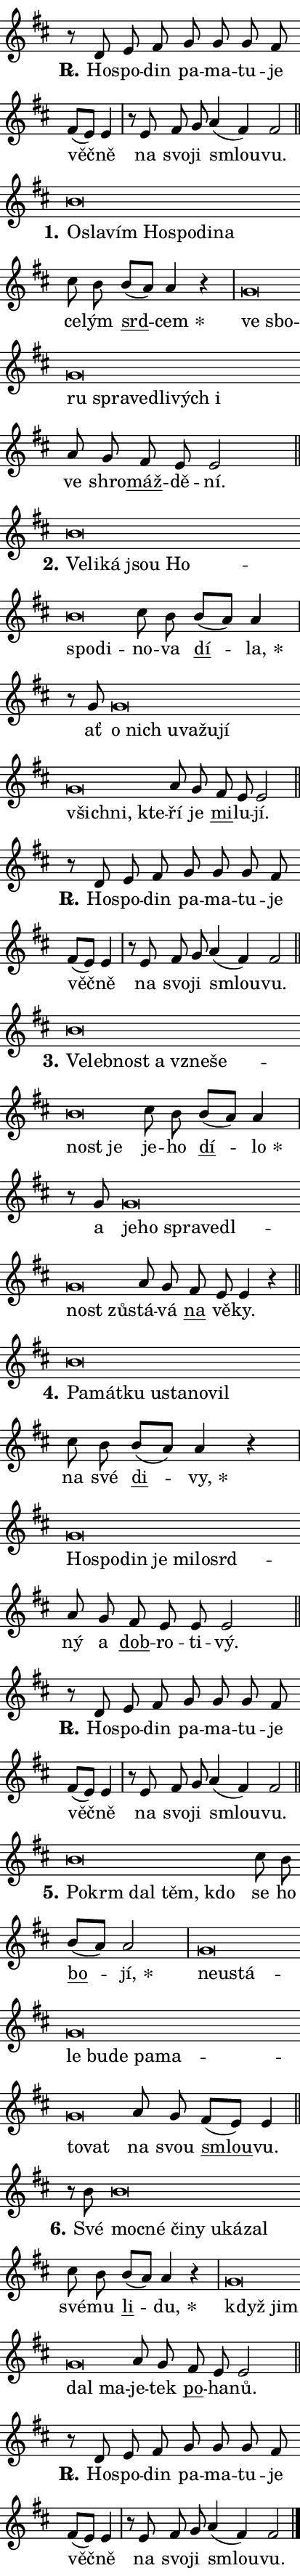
\version "2.22.1"
\header { tagline = "" }
\paper {
  indent = 0\cm
  top-margin = 0\cm
  right-margin = 0\cm
  bottom-margin = 0\cm
  left-margin = 0\cm
  paper-width = 7\cm
  page-breaking = #ly:one-page-breaking
  system-system-spacing.basic-distance = #11
  score-system-spacing.basic-distance = #11
  ragged-last = ##f
}


%% Author: Thomas Morley
%% https://lists.gnu.org/archive/html/lilypond-user/2020-05/msg00002.html
#(define (line-position grob)
"Returns position of @var[grob} in current system:
   @code{'start}, if at first time-step
   @code{'end}, if at last time-step
   @code{'middle} otherwise
"
  (let* ((col (ly:item-get-column grob))
         (ln (ly:grob-object col 'left-neighbor))
         (rn (ly:grob-object col 'right-neighbor))
         (col-to-check-left (if (ly:grob? ln) ln col))
         (col-to-check-right (if (ly:grob? rn) rn col))
         (break-dir-left
           (and
             (ly:grob-property col-to-check-left 'non-musical #f)
             (ly:item-break-dir col-to-check-left)))
         (break-dir-right
           (and
             (ly:grob-property col-to-check-right 'non-musical #f)
             (ly:item-break-dir col-to-check-right))))
        (cond ((eqv? 1 break-dir-left) 'start)
              ((eqv? -1 break-dir-right) 'end)
              (else 'middle))))

#(define (tranparent-at-line-position vctor)
  (lambda (grob)
  "Relying on @code{line-position} select the relevant enry from @var{vctor}.
Used to determine transparency,"
    (case (line-position grob)
      ((end) (not (vector-ref vctor 0)))
      ((middle) (not (vector-ref vctor 1)))
      ((start) (not (vector-ref vctor 2))))))

noteHeadBreakVisibility =
#(define-music-function (break-visibility)(vector?)
"Makes @code{NoteHead}s transparent relying on @var{break-visibility}"
#{
  \override NoteHead.transparent =
    #(tranparent-at-line-position break-visibility)
#})

#(define delete-ledgers-for-transparent-note-heads
  (lambda (grob)
    "Reads whether a @code{NoteHead} is transparent.
If so this @code{NoteHead} is removed from @code{'note-heads} from
@var{grob}, which is supposed to be @code{LedgerLineSpanner}.
As a result ledgers are not printed for this @code{NoteHead}"
    (let* ((nhds-array (ly:grob-object grob 'note-heads))
           (nhds-list
             (if (ly:grob-array? nhds-array)
                 (ly:grob-array->list nhds-array)
                 '()))
           ;; Relies on the transparent-property being done before
           ;; Staff.LedgerLineSpanner.after-line-breaking is executed.
           ;; This is fragile ...
           (to-keep
             (remove
               (lambda (nhd)
                 (ly:grob-property nhd 'transparent #f))
               nhds-list)))
      ;; TODO find a better method to iterate over grob-arrays, similiar
      ;; to filter/remove etc for lists
      ;; For now rebuilt from scratch
      (set! (ly:grob-object grob 'note-heads)  '())
      (for-each
        (lambda (nhd)
          (ly:pointer-group-interface::add-grob grob 'note-heads nhd))
        to-keep))))

hideNotes = {
  \noteHeadBreakVisibility #begin-of-line-visible
}
unHideNotes = {
  \noteHeadBreakVisibility #all-visible
}

% work-around for resetting accidentals
% https://lilypond.org/doc/v2.23/Documentation/notation/displaying-rhythms#unmetered-music
cadenzaMeasure = {
  \cadenzaOff
  \partial 1024 s1024
  \cadenzaOn
}

#(define-markup-command (accent layout props text) (markup?)
  "Underline accented syllable"
  (interpret-markup layout props
    #{\markup \override #'(offset . 4.3) \underline { #text }#}))

responsum = \markup \concat {
  "R" \hspace #-1.05 \path #0.1 #'((moveto 0 0.07) (lineto 0.9 0.8)) \hspace #0.05 "."
}

\layout {
    \context {
        \Staff
        \remove "Time_signature_engraver"
        \override LedgerLineSpanner.after-line-breaking = #delete-ledgers-for-transparent-note-heads
    }
    \context {
        \Voice {
            \override NoteHead.output-attributes = #'((class . "notehead"))
            \override Hairpin.height = #0.55
        }
    }
    \context {
        \Lyrics {
            \override StanzaNumber.output-attributes = #'((class . "stanzanumber"))
            \override LyricSpace.minimum-distance = #0.9
            \override LyricText.font-name = #"TeX Gyre Schola"
            \override LyricText.font-size = 1
            \override StanzaNumber.font-name = #"TeX Gyre Schola Bold"
            \override StanzaNumber.font-size = 1
        }
    }
}

% magnetic-lyrics.ily
%
%   written by
%     Jean Abou Samra <jean@abou-samra.fr>
%     Werner Lemberg <wl@gnu.org>
%
%   adapted by
%     Jiri Hon <jiri.hon@gmail.com>
%
% Version 2022-Apr-15

% https://www.mail-archive.com/lilypond-user@gnu.org/msg149350.html

#(define (Left_hyphen_pointer_engraver context)
   "Collect syllable-hyphen-syllable occurrences in lyrics and store
them in properties.  This engraver only looks to the left.  For
example, if the lyrics input is @code{foo -- bar}, it does the
following.

@itemize @bullet
@item
Set the @code{text} property of the @code{LyricHyphen} grob between
@q{foo} and @q{bar} to @code{foo}.

@item
Set the @code{left-hyphen} property of the @code{LyricText} grob with
text @q{foo} to the @code{LyricHyphen} grob between @q{foo} and
@q{bar}.
@end itemize

Use this auxiliary engraver in combination with the
@code{lyric-@/text::@/apply-@/magnetic-@/offset!} hook."
   (let ((hyphen #f)
         (text #f))
     (make-engraver
      (acknowledgers
       ((lyric-syllable-interface engraver grob source-engraver)
        (set! text grob)))
      (end-acknowledgers
       ((lyric-hyphen-interface engraver grob source-engraver)
        ;(when (not (grob::has-interface grob 'lyric-space-interface))
          (set! hyphen grob)));)
      ((stop-translation-timestep engraver)
       (when (and text hyphen)
         (ly:grob-set-object! text 'left-hyphen hyphen))
       (set! text #f)
       (set! hyphen #f)))))

#(define (lyric-text::apply-magnetic-offset! grob)
   "If the space between two syllables is less than the value in
property @code{LyricText@/.details@/.squash-threshold}, move the right
syllable to the left so that it gets concatenated with the left
syllable.

Use this function as a hook for
@code{LyricText@/.after-@/line-@/breaking} if the
@code{Left_@/hyphen_@/pointer_@/engraver} is active."
   (let ((hyphen (ly:grob-object grob 'left-hyphen #f)))
     (when hyphen
       (let ((left-text (ly:spanner-bound hyphen LEFT)))
         (when (grob::has-interface left-text 'lyric-syllable-interface)
           (let* ((common (ly:grob-common-refpoint grob left-text X))
                  (this-x-ext (ly:grob-extent grob common X))
                  (left-x-ext
                   (begin
                     ;; Trigger magnetism for left-text.
                     (ly:grob-property left-text 'after-line-breaking)
                     (ly:grob-extent left-text common X)))
                  ;; `delta` is the gap width between two syllables.
                  (delta (- (interval-start this-x-ext)
                            (interval-end left-x-ext)))
                  (details (ly:grob-property grob 'details))
                  (threshold (assoc-get 'squash-threshold details 0.2)))
             (when (< delta threshold)
               (let* (;; We have to manipulate the input text so that
                      ;; ligatures crossing syllable boundaries are not
                      ;; disabled.  For languages based on the Latin
                      ;; script this is essentially a beautification.
                      ;; However, for non-Western scripts it can be a
                      ;; necessity.
                      (lt (ly:grob-property left-text 'text))
                      (rt (ly:grob-property grob 'text))
                      (is-space (grob::has-interface hyphen 'lyric-space-interface))
                      (space (if is-space " " ""))
                      (space-markup (grob-interpret-markup grob " "))
                      (space-size (interval-length (ly:stencil-extent space-markup X)))
                      (extra-delta (if is-space space-size 0))
                      ;; Append new syllable.
                      (ltrt-space (if (and (string? lt) (string? rt))
                                (string-append lt space rt)
                                (make-concat-markup (list lt space rt))))
                      ;; Right-align `ltrt` to the right side.
                      (ltrt-space-markup (grob-interpret-markup
                               grob
                               (make-translate-markup
                                (cons (interval-length this-x-ext) 0)
                                (make-right-align-markup ltrt-space)))))
                 (begin
                   ;; Don't print `left-text`.
                   (ly:grob-set-property! left-text 'stencil #f)
                   ;; Set text and stencil (which holds all collected
                   ;; syllables so far) and shift it to the left.
                   (ly:grob-set-property! grob 'text ltrt-space)
                   (ly:grob-set-property! grob 'stencil ltrt-space-markup)
                   (ly:grob-translate-axis! grob (- (- delta extra-delta)) X))))))))))


#(define (lyric-hyphen::displace-bounds-first grob)
   ;; Make very sure this callback isn't triggered too early.
   (let ((left (ly:spanner-bound grob LEFT))
         (right (ly:spanner-bound grob RIGHT)))
     (ly:grob-property left 'after-line-breaking)
     (ly:grob-property right 'after-line-breaking)
     (ly:lyric-hyphen::print grob)))

squashThreshold = #0.4

\layout {
  \context {
    \Lyrics
    \consists #Left_hyphen_pointer_engraver
    \override LyricText.after-line-breaking =
      #lyric-text::apply-magnetic-offset!
    \override LyricHyphen.stencil = #lyric-hyphen::displace-bounds-first
    \override LyricText.details.squash-threshold = \squashThreshold
    \override LyricHyphen.minimum-distance = 0
    \override LyricHyphen.minimum-length = \squashThreshold
  }
}

squash = \override LyricText.details.squash-threshold = 9999
unSquash = \override LyricText.details.squash-threshold = \squashThreshold

left = \override LyricText.self-alignment-X = #LEFT
unLeft = \revert LyricText.self-alignment-X

starOffset = #(lambda (grob) 
                (let ((x_offset (ly:self-alignment-interface::aligned-on-x-parent grob)))
                  (if (= x_offset 0) 0 (+ x_offset 1.2))))

star = #(define-music-function (syllable)(string?)
"Append star separator at the end of a syllable"
#{
  \once \override LyricText.X-offset = #starOffset
  \lyricmode { \markup {
    #syllable
    \override #'((font-name . "TeX Gyre Schola Bold")) \hspace #0.2 \lower #0.65 \larger "*"
  } }
#})

starAccent = #(define-music-function (syllable)(string?)
"Append star separator at the end of a syllable and make accent"
#{
  \once \override LyricText.X-offset = #starOffset
  \lyricmode { \markup {
    \accent #syllable
    \override #'((font-name . "TeX Gyre Schola Bold")) \hspace #0.2 \lower #0.65 \larger "*"
  } }
#})

breath = #(define-music-function (syllable)(string?)
"Append breathing indicator at the end of a syllable"
#{
  \lyricmode { \markup { #syllable "+" } }
#})

optionalBreath = #(define-music-function (syllable)(string?)
"Append optional breathing indicator at the end of a syllable"
#{
  \lyricmode { \markup { #syllable "(+)" } }
#})


\score {
    <<
        \new Voice = "melody" { \cadenzaOn \key d \major \relative { r8 d' e fis g g g fis \bar "" fis[( e)] e4 \cadenzaMeasure \bar "|" r8 e fis g \bar "" a4( fis) fis2 \cadenzaMeasure \bar "||" \break }
\relative { b'\breve*1/16 \hideNotes \breve*1/16 \bar "" \breve*1/16 \bar "" \breve*1/16 \bar "" \breve*1/16 \bar "" \breve*1/16 \breve*1/16 \bar "" \unHideNotes cis8 b \bar "" b[( a)] a4 r \cadenzaMeasure \bar "|" g\breve*1/16 \hideNotes \breve*1/16 \bar "" \breve*1/16 \bar "" \breve*1/16 \bar "" \breve*1/16 \bar "" \breve*1/16 \bar "" \breve*1/16 \breve*1/16 \bar "" \unHideNotes a8 g \bar "" fis e e2 \cadenzaMeasure \bar "||" \break }
\relative { b'\breve*1/16 \hideNotes \breve*1/16 \bar "" \breve*1/16 \bar "" \breve*1/16 \bar "" \breve*1/16 \bar "" \breve*1/16 \breve*1/16 \bar "" \unHideNotes cis8 b \bar "" b[( a)] a4 \cadenzaMeasure \bar "|" r8 g8 g\breve*1/16 \hideNotes \breve*1/16 \bar "" \breve*1/16 \bar "" \breve*1/16 \bar "" \breve*1/16 \bar "" \breve*1/16 \bar "" \breve*1/16 \bar "" \breve*1/16 \breve*1/16 \bar "" \unHideNotes a8 g \bar "" fis e e2 \cadenzaMeasure \bar "||" \break }
\relative { r8 d' e fis g g g fis \bar "" fis[( e)] e4 \cadenzaMeasure \bar "|" r8 e fis g \bar "" a4( fis) fis2 \cadenzaMeasure \bar "||" \break }
\relative { b'\breve*1/16 \hideNotes \breve*1/16 \bar "" \breve*1/16 \bar "" \breve*1/16 \bar "" \breve*1/16 \bar "" \breve*1/16 \bar "" \breve*1/16 \breve*1/16 \bar "" \unHideNotes cis8 b \bar "" b[( a)] a4 \cadenzaMeasure \bar "|" r8 g8 g\breve*1/16 \hideNotes \breve*1/16 \bar "" \breve*1/16 \bar "" \breve*1/16 \bar "" \breve*1/16 \bar "" \breve*1/16 \breve*1/16 \bar "" \unHideNotes a8 g \bar "" fis e e4 r \cadenzaMeasure \bar "||" \break }
\relative { b'\breve*1/16 \hideNotes \breve*1/16 \bar "" \breve*1/16 \bar "" \breve*1/16 \bar "" \breve*1/16 \bar "" \breve*1/16 \breve*1/16 \bar "" \unHideNotes cis8 b \bar "" b[( a)] a4 r \cadenzaMeasure \bar "|" g\breve*1/16 \hideNotes \breve*1/16 \bar "" \breve*1/16 \bar "" \breve*1/16 \bar "" \breve*1/16 \bar "" \breve*1/16 \breve*1/16 \bar "" \unHideNotes a8 g \bar "" fis e e e2 \cadenzaMeasure \bar "||" \break }
\relative { r8 d' e fis g g g fis \bar "" fis[( e)] e4 \cadenzaMeasure \bar "|" r8 e fis g \bar "" a4( fis) fis2 \cadenzaMeasure \bar "||" \break }
\relative { b'\breve*1/16 \hideNotes \breve*1/16 \bar "" \breve*1/16 \bar "" \breve*1/16 \breve*1/16 \bar "" \unHideNotes cis8 b \bar "" b[( a)] a2 \cadenzaMeasure \bar "|" g\breve*1/16 \hideNotes \breve*1/16 \bar "" \breve*1/16 \bar "" \breve*1/16 \bar "" \breve*1/16 \bar "" \breve*1/16 \bar "" \breve*1/16 \bar "" \breve*1/16 \bar "" \breve*1/16 \breve*1/16 \bar "" \unHideNotes a8 g \bar "" fis[( e)] e4 \cadenzaMeasure \bar "||" \break }
\relative { r8 b'8 b\breve*1/16 \hideNotes \breve*1/16 \bar "" \breve*1/16 \bar "" \breve*1/16 \bar "" \breve*1/16 \bar "" \breve*1/16 \breve*1/16 \bar "" \unHideNotes cis8 b \bar "" b[( a)] a4 r \cadenzaMeasure \bar "|" g\breve*1/16 \hideNotes \breve*1/16 \bar "" \breve*1/16 \breve*1/16 \bar "" \unHideNotes a8 g \bar "" fis e e2 \cadenzaMeasure \bar "||" \break }
\relative { r8 d' e fis g g g fis \bar "" fis[( e)] e4 \cadenzaMeasure \bar "|" r8 e fis g \bar "" a4( fis) fis2 \cadenzaMeasure \bar "||" \break } \bar "|." }
        \new Lyrics \lyricsto "melody" { \lyricmode { \set stanza = \responsum
Ho -- spo -- din pa -- ma -- tu -- je věč -- ně na svo -- ji smlou -- vu.
\set stanza = "1."
\left O -- \squash sla -- vím Ho -- spo -- di -- na \unLeft \unSquash ce -- lým \markup \accent srd -- \star cem \left ve \squash sbo -- ru spra -- ved -- li -- vých i \unLeft \unSquash ve shro -- \markup \accent máž -- dě -- ní.
\set stanza = "2."
\left Ve -- \squash li -- ká jsou Ho -- spo -- di -- \unLeft \unSquash no -- va \markup \accent dí -- \star la, ať \left o \squash nich u -- va -- žu -- jí všich -- ni, kte -- \unLeft \unSquash ří je \markup \accent mi -- lu -- jí.
\set stanza = \responsum
Ho -- spo -- din pa -- ma -- tu -- je věč -- ně na svo -- ji smlou -- vu.
\set stanza = "3."
\left Ve -- \squash leb -- nost a vzne -- še -- nost je \unLeft \unSquash je -- ho \markup \accent dí -- \star lo a \left je -- \squash ho spra -- ve -- dl -- nost zů -- \unLeft \unSquash stá -- vá \markup \accent na vě -- ky.
\set stanza = "4."
\left Pa -- \squash mát -- ku u -- sta -- no -- vil \unLeft \unSquash na své \markup \accent di -- \star vy, \left Ho -- \squash spo -- din je mi -- lo -- srd -- \unLeft \unSquash ný a \markup \accent dob -- ro -- ti -- vý.
\set stanza = \responsum
Ho -- spo -- din pa -- ma -- tu -- je věč -- ně na svo -- ji smlou -- vu.
\set stanza = "5."
\left Po -- \squash krm dal těm, kdo \unLeft \unSquash se ho \markup \accent bo -- \star jí, \left ne -- \squash u -- stá -- le bu -- de pa -- ma -- to -- vat \unLeft \unSquash na svou \markup \accent smlou -- vu.
\set stanza = "6."
Své \left moc -- \squash né či -- ny u -- ká -- zal \unLeft \unSquash své -- mu \markup \accent li -- \star du, \left když \squash jim dal ma -- \unLeft \unSquash je -- tek \markup \accent po -- ha -- nů.
\set stanza = \responsum
Ho -- spo -- din pa -- ma -- tu -- je věč -- ně na svo -- ji smlou -- vu. } }
    >>
    \layout {}
}
